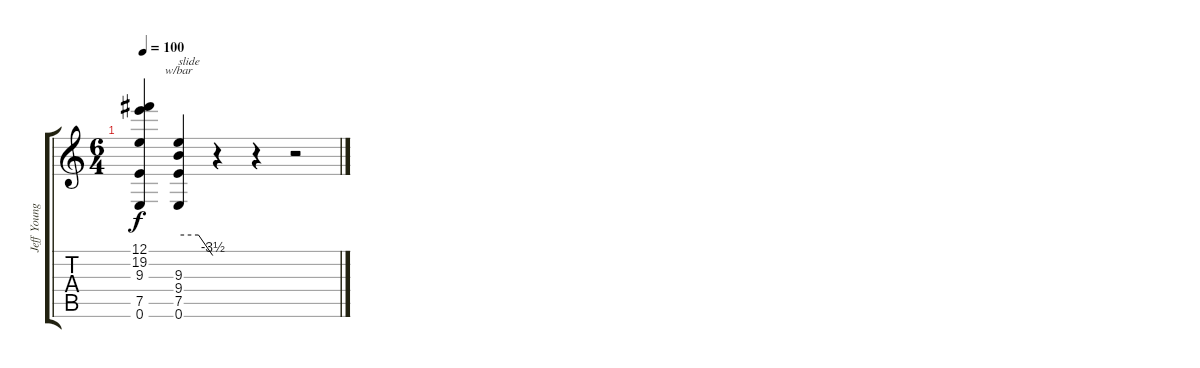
\track ("Jeff Young" "Jeff Young") {instrument distortionguitar}
\staff {score tabs}
\tuning (E4 B3 G3 D3 A2 E2) {hide}
\ts (6 4)
\tempo 100
\clef g2
\ks c
(12.1{t} 19.2{t} 9.3{t} 7.5{t} 0.6{t}).4{dy f} (9.3 9.4 7.5 0.6).4{tbe (custom default 0 0 35 0 60 -14) txt "slide"} r.4 r.4 r.2
